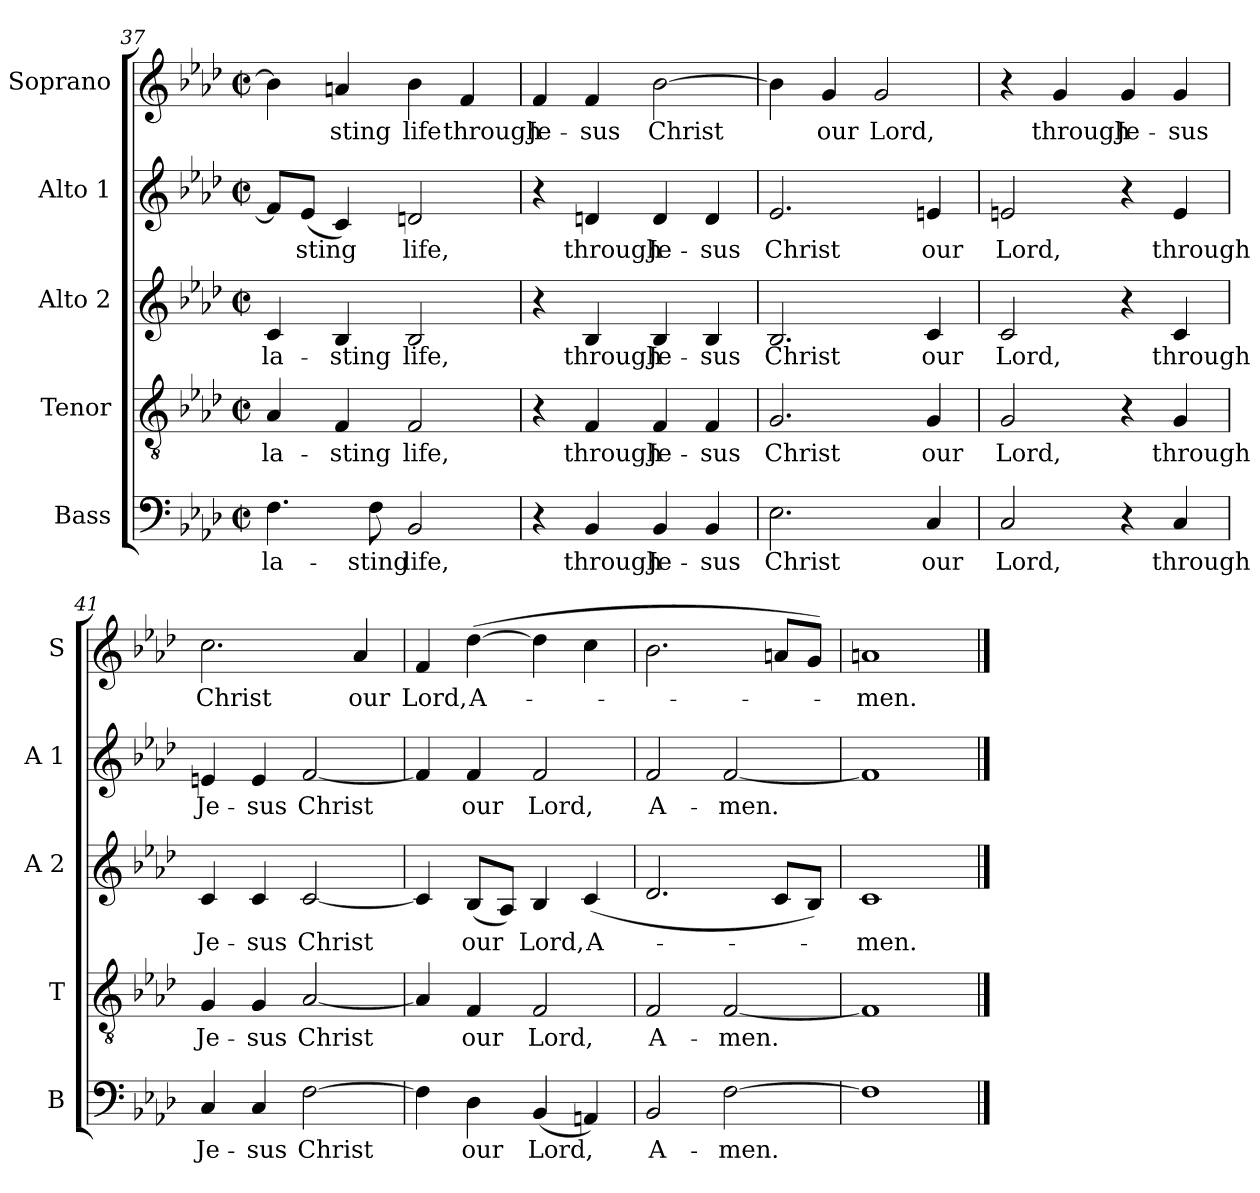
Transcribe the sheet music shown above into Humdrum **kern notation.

**kern	**text	**kern	**text	**kern	**text	**kern	**text	**kern	**text
*part5	*part5	*part4	*part4	*part3	*part3	*part2	*part2	*part1	*part1
*staff5	*staff5	*staff4	*staff4	*staff3	*staff3	*staff2	*staff2	*staff1	*staff1
*I"Bass	*	*I"Tenor	*	*I"Alto 2	*	*I"Alto 1	*	*I"Soprano	*
*I'B	*	*I'T	*	*I'A 2	*	*I'A 1	*	*I'S	*
!!LO:LB:g=z
*clefF4	*	*clefGv2	*	*clefG2	*	*clefG2	*	*clefG2	*
*k[b-e-a-d-]	*	*k[b-e-a-d-]	*	*k[b-e-a-d-]	*	*k[b-e-a-d-]	*	*k[b-e-a-d-]	*
*f:	*	*f:	*	*f:	*	*f:	*	*f:	*
*M2/2	*	*M2/2	*	*M2/2	*	*M2/2	*	*M2/2	*
*met(c|)	*	*met(c|)	*	*met(c|)	*	*met(c|)	*	*met(c|)	*
=37	=37	=37	=37	=37	=37	=37	=37	=37	=37
!	!LO:LY:b	!	!LO:LY:b	!	!LO:LY:b	!	!	!	!
4.F\	-la-	4A-i/	-la-	4c/	-la-	8f/L]	.	4b-\]	.
!	!	!	!	!	!	!	!LO:LY:b	!	!
.	.	.	.	.	.	(<8e-/J	-sting	.	.
!	!	!	!LO:LY:b	!	!LO:LY:b	!	!	!	!LO:LY:b
.	.	4F/	-sting	4B-/	-sting	4c/)	.	4an/	-sting
!	!LO:LY:b	!	!	!	!	!	!	!	!
8F\	-sting	.	.	.	.	.	.	.	.
!	!LO:LY:b	!	!LO:LY:b	!	!LO:LY:b	!	!LO:LY:b	!	!LO:LY:b
2BB-/	life,	2F/	life,	2B-/	life,	2dn/	life,	4b-\	life
!	!	!	!	!	!	!	!	!	!LO:LY:b
.	.	.	.	.	.	.	.	4f/	through
=38	=38	=38	=38	=38	=38	=38	=38	=38	=38
!	!	!	!	!	!	!	!	!	!LO:LY:b
4r	.	4r	.	4r	.	4r	.	4f/	Je-
!	!LO:LY:b	!	!LO:LY:b	!	!LO:LY:b	!	!LO:LY:b	!	!LO:LY:b
4BB-/	through	4F/	through	4B-/	through	4dn/	through	4f/	-sus
!	!LO:LY:b	!	!LO:LY:b	!	!LO:LY:b	!	!LO:LY:b	!	!LO:LY:b
4BB-/	Je-	4F/	Je-	4B-/	Je-	4d/	Je-	[2b-\	Christ
!	!LO:LY:b	!	!LO:LY:b	!	!LO:LY:b	!	!LO:LY:b	!	!
4BB-/	-sus	4F/	-sus	4B-/	-sus	4d/	-sus	.	.
=39	=39	=39	=39	=39	=39	=39	=39	=39	=39
!	!LO:LY:b	!	!LO:LY:b	!	!LO:LY:b	!	!LO:LY:b	!	!
2.E-\	Christ	2.G/	Christ	2.B-/	Christ	2.e-/	Christ	4b-\]	.
!	!	!	!	!	!	!	!	!	!LO:LY:b
.	.	.	.	.	.	.	.	4g/	our
!	!	!	!	!	!	!	!	!	!LO:LY:b
.	.	.	.	.	.	.	.	2g/	Lord,
!	!LO:LY:b	!	!LO:LY:b	!	!LO:LY:b	!	!LO:LY:b	!	!
4C/	our	4G/	our	4c/	our	4en/	our	.	.
=40	=40	=40	=40	=40	=40	=40	=40	=40	=40
!	!LO:LY:b	!	!LO:LY:b	!	!LO:LY:b	!	!LO:LY:b	!	!
2C/	Lord,	2G/	Lord,	2c/	Lord,	2en/	Lord,	4r	.
!	!	!	!	!	!	!	!	!	!LO:LY:b
.	.	.	.	.	.	.	.	4g/	through
!	!	!	!	!	!	!	!	!	!LO:LY:b
4r	.	4r	.	4r	.	4r	.	4g/	Je-
!	!LO:LY:b	!	!LO:LY:b	!	!LO:LY:b	!	!LO:LY:b	!	!LO:LY:b
4C/	through	4G/	through	4c/	through	4e/	through	4g/	-sus
!!LO:LB:g=z
=41	=41	=41	=41	=41	=41	=41	=41	=41	=41
!	!LO:LY:b	!	!LO:LY:b	!	!LO:LY:b	!	!LO:LY:b	!	!LO:LY:b
4C/	Je-	4G/	Je-	4c/	Je-	4en/	Je-	2.cc\	Christ
!	!LO:LY:b	!	!LO:LY:b	!	!LO:LY:b	!	!LO:LY:b	!	!
4C/	-sus	4G/	-sus	4c/	-sus	4e/	-sus	.	.
!	!LO:LY:b	!	!LO:LY:b	!	!LO:LY:b	!	!LO:LY:b	!	!
[2F\	Christ	[2A-/	Christ	[2c/	Christ	[2f/	Christ	.	.
!	!	!	!	!	!	!	!	!	!LO:LY:b
.	.	.	.	.	.	.	.	4a-/	our
=42	=42	=42	=42	=42	=42	=42	=42	=42	=42
!	!	!	!	!	!	!	!	!	!LO:LY:b
4F\]	.	4A-/]	.	4c/]	.	4f/]	.	4f/	Lord,
!	!LO:LY:b	!	!LO:LY:b	!	!LO:LY:b	!	!LO:LY:b	!	!LO:LY:b
4D-\	our	4F/	our	(<8B-/L	our	4f/	our	(>[4dd-\	A-
.	.	.	.	8A-/J)	.	.	.	.	.
!	!LO:LY:b	!	!LO:LY:b	!	!LO:LY:b	!	!LO:LY:b	!	!
(<4BB-/	Lord,	2F/	Lord,	4B-/	Lord,	2f/	Lord,	4dd-\]	.
!	!	!	!	!	!LO:LY:b	!	!	!	!
4AAn/)	.	.	.	(<4c/	A-	.	.	4cc\	.
=43	=43	=43	=43	=43	=43	=43	=43	=43	=43
!	!LO:LY:b	!	!LO:LY:b	!	!	!	!LO:LY:b	!	!
2BB-/	A-	2F/	A-	2.d-/	.	2f/	A-	2.b-\	.
!	!LO:LY:b	!	!LO:LY:b	!	!	!	!LO:LY:b	!	!
[2F\	-men.	[2F/	-men.	.	.	[2f/	-men.	.	.
.	.	.	.	8c/L	.	.	.	8an/L	.
.	.	.	.	8B-/J)	.	.	.	8g/J)	.
=44	=44	=44	=44	=44	=44	=44	=44	=44	=44
!	!	!	!	!	!LO:LY:b	!	!	!	!LO:LY:b
1F]	.	1F]	.	1c	-men.	1f]	.	1an	-men.
==	==	==	==	==	==	==	==	==	==
*-	*-	*-	*-	*-	*-	*-	*-	*-	*-
